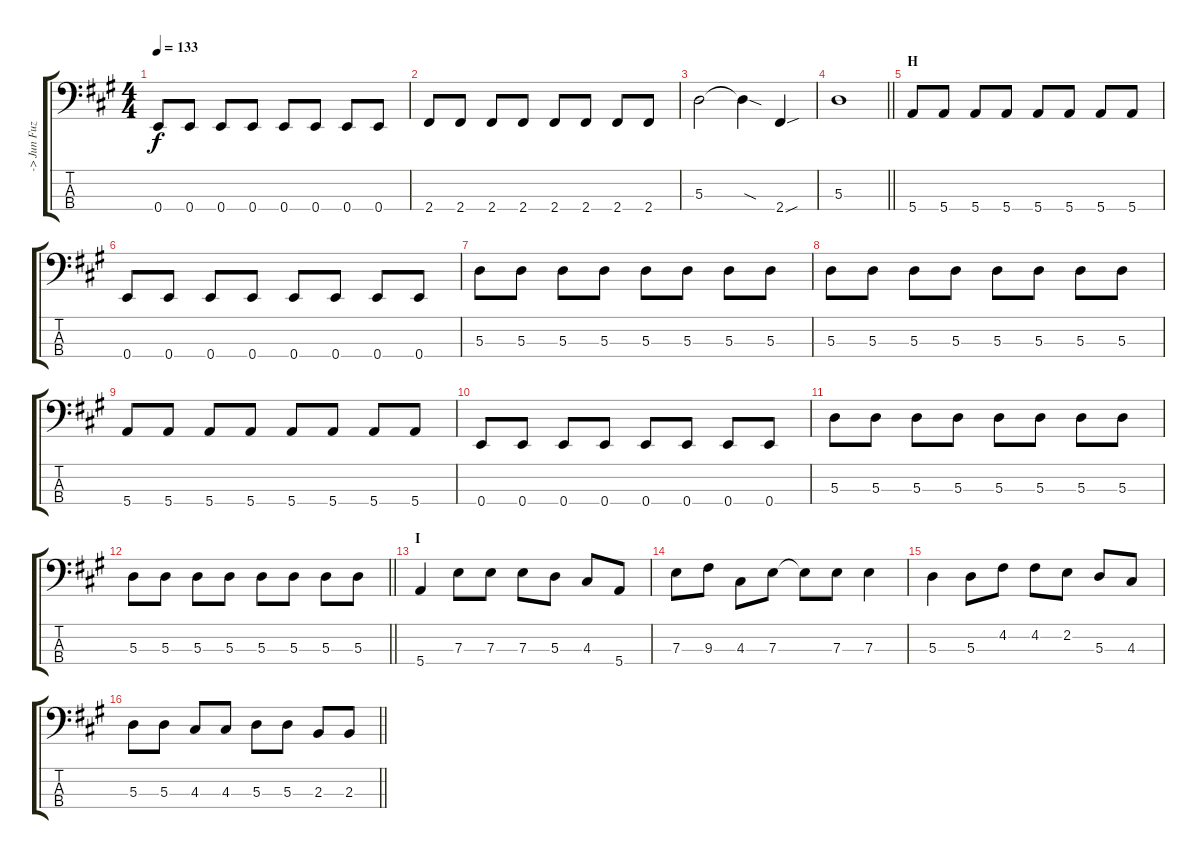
\track ("-> Jun Fuzz Suport (n/a)" "-> Jun Fuz") {instrument distortionguitar}
\staff {score tabs}
\tuning (G2 D2 A1 E1) {hide}
\ts (4 4)
\tempo 133
\clef f4
\ks a
0.4.8{dy f} 0.4.8 0.4.8 0.4.8 0.4.8 0.4.8 0.4.8 0.4.8 |
2.4.8 2.4.8 2.4.8 2.4.8 2.4.8 2.4.8 2.4.8 2.4.8 |
5.3.2 5.3{sod t}.4 2.4{sou}.4 |
\barLineRight lightlight
5.3.1 |
\section ("" "H")
5.4.8 5.4.8 5.4.8 5.4.8 5.4.8 5.4.8 5.4.8 5.4.8 |
0.4.8 0.4.8 0.4.8 0.4.8 0.4.8 0.4.8 0.4.8 0.4.8 |
5.3.8 5.3.8 5.3.8 5.3.8 5.3.8 5.3.8 5.3.8 5.3.8 |
5.3.8 5.3.8 5.3.8 5.3.8 5.3.8 5.3.8 5.3.8 5.3.8 |
5.4.8 5.4.8 5.4.8 5.4.8 5.4.8 5.4.8 5.4.8 5.4.8 |
0.4.8 0.4.8 0.4.8 0.4.8 0.4.8 0.4.8 0.4.8 0.4.8 |
5.3.8 5.3.8 5.3.8 5.3.8 5.3.8 5.3.8 5.3.8 5.3.8 |
\barLineRight lightlight
5.3.8 5.3.8 5.3.8 5.3.8 5.3.8 5.3.8 5.3.8 5.3.8 |
\section ("" "I")
5.4.4 7.3.8 7.3.8 7.3.8 5.3.8 4.3.8 5.4.8 |
7.3.8 9.3.8 4.3.8 7.3.8 7.3{t}.8 7.3.8 7.3.4 |
5.3.4 5.3.8 4.2.8 4.2.8 2.2.8 5.3.8 4.3.8 |
\barLineRight lightlight
5.3.8 5.3.8 4.3.8 4.3.8 5.3.8 5.3.8 2.3.8 2.3.8
